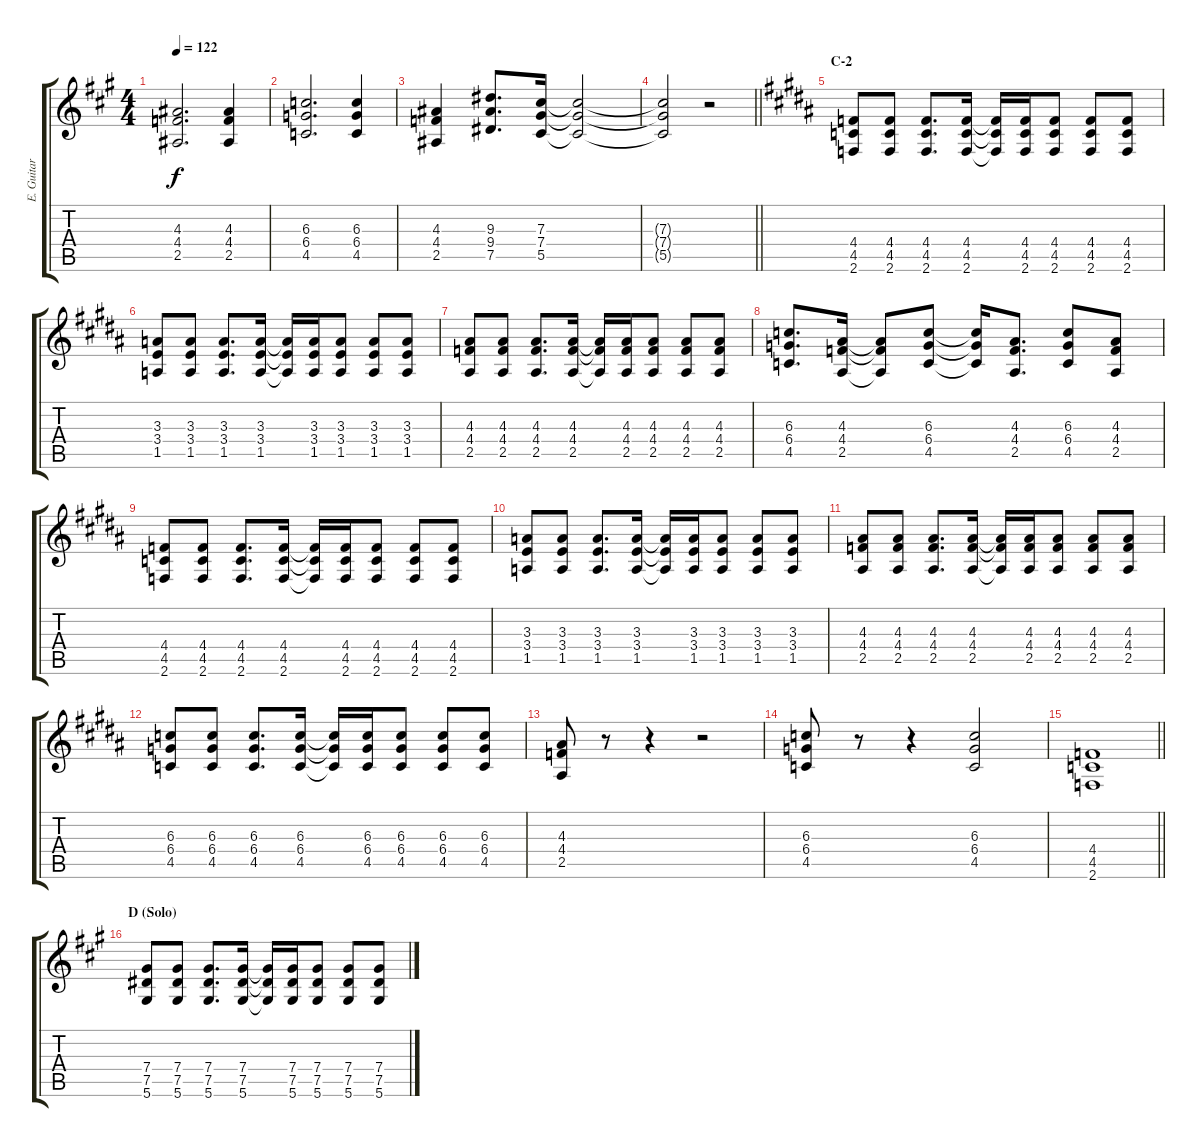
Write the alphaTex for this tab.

\track ("E. Guitar I" "E. Guitar ") {instrument overdrivenguitar}
\staff {score tabs}
\tuning (Eb4 Bb3 Gb3 Db3 Ab2 Eb2) {hide}
\ts (4 4)
\tempo 122
\clef g2
\ks a
(4.3 4.4 2.5).2{d dy f} (4.3 4.4 2.5).4 |
(6.3 6.4 4.5).2{d} (6.3 6.4 4.5).4 |
(4.3 4.4 2.5).4 (9.3 9.4 7.5).8{d} (7.3 7.4 5.5).16 (7.3{t} 7.4{t} 5.5{t}).2 |
\barLineRight lightlight
(7.3{t} 7.4{t} 5.5{t}).2 r.2 |
\section ("" "C-2")
\ks b
(4.4 4.5 2.6).8 (4.4 4.5 2.6).8 (4.4 4.5 2.6).8{d} (4.4 4.5 2.6).16 (4.4{t} 4.5{t} 2.6{t}).16 (4.4 4.5 2.6).16 (4.4 4.5 2.6).8 (4.4 4.5 2.6).8 (4.4 4.5 2.6).8 |
(3.3 3.4 1.5).8 (3.3 3.4 1.5).8 (3.3 3.4 1.5).8{d} (3.3 3.4 1.5).16 (3.3{t} 3.4{t} 1.5{t}).16 (3.3 3.4 1.5).16 (3.3 3.4 1.5).8 (3.3 3.4 1.5).8 (3.3 3.4 1.5).8 |
(4.3 4.4 2.5).8 (4.3 4.4 2.5).8 (4.3 4.4 2.5).8{d} (4.3 4.4 2.5).16 (4.3{t} 4.4{t} 2.5{t}).16 (4.3 4.4 2.5).16 (4.3 4.4 2.5).8 (4.3 4.4 2.5).8 (4.3 4.4 2.5).8 |
(6.3 6.4 4.5).8{d} (4.3 4.4 2.5).16 (4.3{t} 4.4{t} 2.5{t}).8 (6.3 6.4 4.5).8 (6.3{t} 6.4{t} 4.5{t}).16 (4.3 4.4 2.5).8{d} (6.3 6.4 4.5).8 (4.3 4.4 2.5).8 |
(4.4 4.5 2.6).8 (4.4 4.5 2.6).8 (4.4 4.5 2.6).8{d} (4.4 4.5 2.6).16 (4.4{t} 4.5{t} 2.6{t}).16 (4.4 4.5 2.6).16 (4.4 4.5 2.6).8 (4.4 4.5 2.6).8 (4.4 4.5 2.6).8 |
(3.3 3.4 1.5).8 (3.3 3.4 1.5).8 (3.3 3.4 1.5).8{d} (3.3 3.4 1.5).16 (3.3{t} 3.4{t} 1.5{t}).16 (3.3 3.4 1.5).16 (3.3 3.4 1.5).8 (3.3 3.4 1.5).8 (3.3 3.4 1.5).8 |
(4.3 4.4 2.5).8 (4.3 4.4 2.5).8 (4.3 4.4 2.5).8{d} (4.3 4.4 2.5).16 (4.3{t} 4.4{t} 2.5{t}).16 (4.3 4.4 2.5).16 (4.3 4.4 2.5).8 (4.3 4.4 2.5).8 (4.3 4.4 2.5).8 |
(6.3 6.4 4.5).8 (6.3 6.4 4.5).8 (6.3 6.4 4.5).8{d} (6.3 6.4 4.5).16 (6.3{t} 6.4{t} 4.5{t}).16 (6.3 6.4 4.5).16 (6.3 6.4 4.5).8 (6.3 6.4 4.5).8 (6.3 6.4 4.5).8 |
(4.3 4.4 2.5).8 r.8 r.4 r.2 |
(6.3 6.4 4.5).8 r.8 r.4 (6.3 6.4 4.5).2 |
\barLineRight lightlight
(4.4 4.5 2.6).1 |
\section ("" "D (Solo)")
\ks a
(7.4 7.5 5.6).8 (7.4 7.5 5.6).8 (7.4 7.5 5.6).8{d} (7.4 7.5 5.6).16 (7.4{t} 7.5{t} 5.6{t}).16 (7.4 7.5 5.6).16 (7.4 7.5 5.6).8 (7.4 7.5 5.6).8 (7.4 7.5 5.6).8
